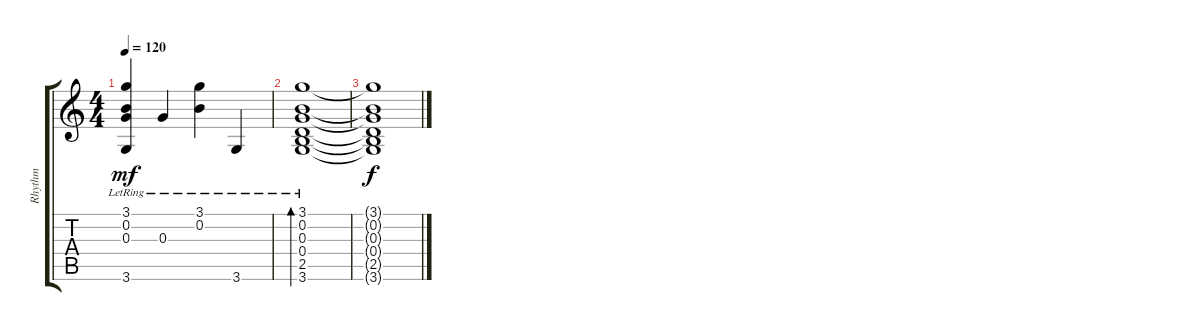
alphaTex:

\track ("Rhythm" "Rhythm") {instrument acousticguitarnylon}
\staff {score tabs}
\tuning (E4 B3 G3 D3 A2 E2) {hide}
\ts (4 4)
\tempo 120
\clef g2
\ks c
(3.1{lr} 0.2{lr} 0.3{lr} 3.6{lr}).4{dy mf} 0.3{lr}.4 (3.1{lr} 0.2{lr}).4 3.6{lr}.4 |
(3.1{lr} 0.2{lr} 0.3{lr} 0.4{lr} 2.5{lr} 3.6{lr}).1{bd 480} |
(3.1{t} 0.2{t} 0.3{t} 0.4{t} 2.5{t} 3.6{t}).1{dy f}
